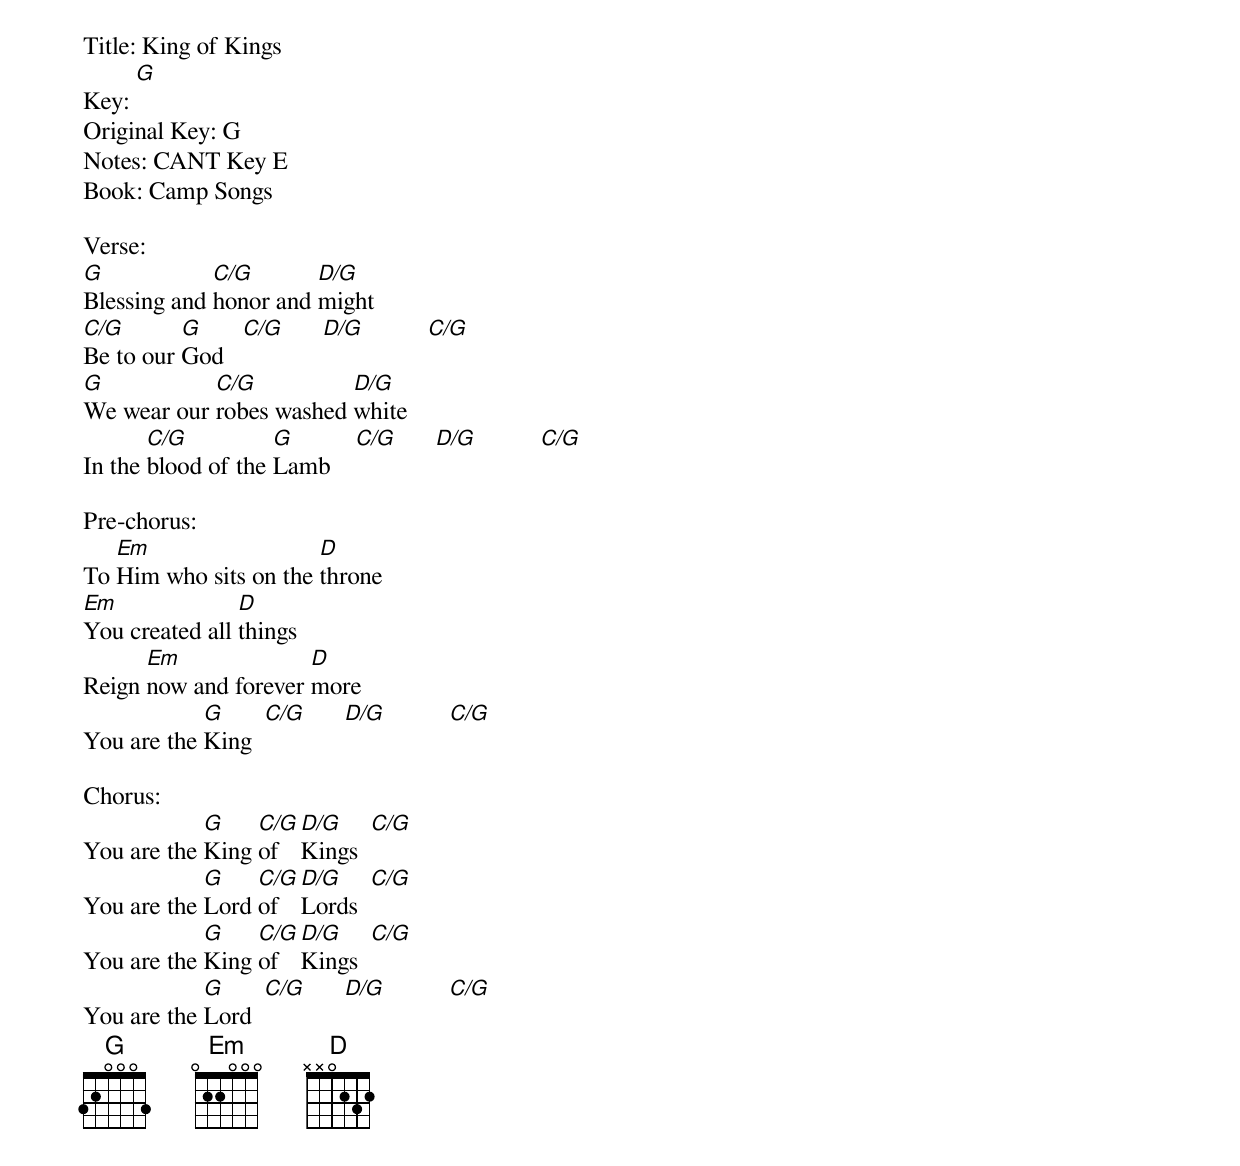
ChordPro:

Title: King of Kings
Key: [G]
Original Key: G
Notes: CANT Key E
Book: Camp Songs

Verse:
[G]Blessing and [C/G]honor and [D/G]might
[C/G]Be to our [G]God   [C/G]      [D/G]          [C/G]
[G]We wear our [C/G]robes washed [D/G]white
In the [C/G]blood of the [G]Lamb    [C/G]      [D/G]          [C/G]

Pre-chorus:
To [Em]Him who sits on the [D]throne
[Em]You created all [D]things
Reign [Em]now and forever [D]more
You are the [G]King  [C/G]      [D/G]          [C/G]

Chorus:
You are the [G]King [C/G]of [D/G]Kings  [C/G]
You are the [G]Lord [C/G]of [D/G]Lords  [C/G]
You are the [G]King [C/G]of [D/G]Kings  [C/G]
You are the [G]Lord  [C/G]      [D/G]          [C/G]
